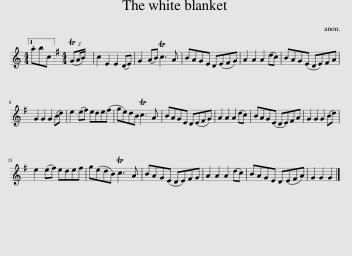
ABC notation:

X:1
L:1/8
M:4/4
I:linebreak $
K:C
V:1 treble
V:1
 .abc ||[K:G][M:4/4] (3(TGA/B/) x/24 | c2 E2 E2 (DE) | G2 (AB) Tc3 A | BAGE D(EFG) | %5
 A2 A2 A2 (dc) | BAG(E DE)FA |$ G2 G2 G2 (Bd) | e2 (ef) ede(f | ge)dB Tc3 A | %10
 BAGE D(EFG) | A2 A2 A2 (dc) | BAG(E DE)FA | G2 G2 G2 (Bd) |$ e2 (ef) edef | %15
 g(edB) Tc3 A | BAG(E DE)FG | A2 A2 A2 (dc) | BAGE D(EFA) | G2 G2 G2 |] %20
